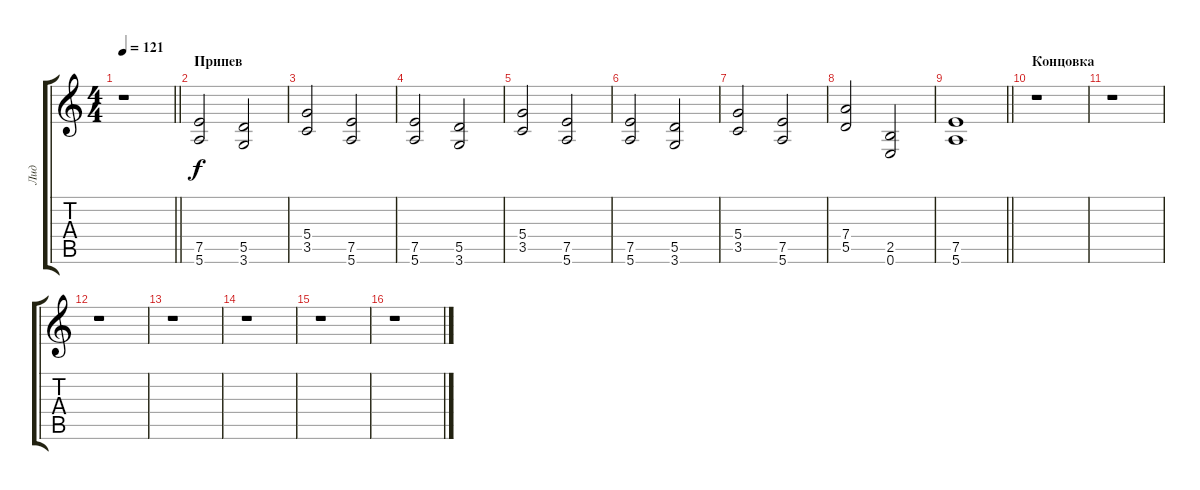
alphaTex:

\track ("Лид" "Лид") {instrument distortionguitar}
\staff {score tabs}
\tuning (E4 B3 G3 D3 A2 E2) {hide}
\ts (4 4)
\tempo 121
\clef g2
\barLineRight lightlight
\ks c
r.1{dy f} |
\section ("" "Припев")
(7.5 5.6).2 (5.5 3.6).2 |
(5.4 3.5).2 (7.5 5.6).2 |
(7.5 5.6).2 (5.5 3.6).2 |
(5.4 3.5).2 (7.5 5.6).2 |
(7.5 5.6).2 (5.5 3.6).2 |
(5.4 3.5).2 (7.5 5.6).2 |
(7.4 5.5).2 (2.5 0.6).2 |
\barLineRight lightlight
(7.5 5.6).1 |
\section ("" "Концовка")
r.1 |
r.1 |
r.1 |
r.1 |
r.1 |
r.1 |
r.1
